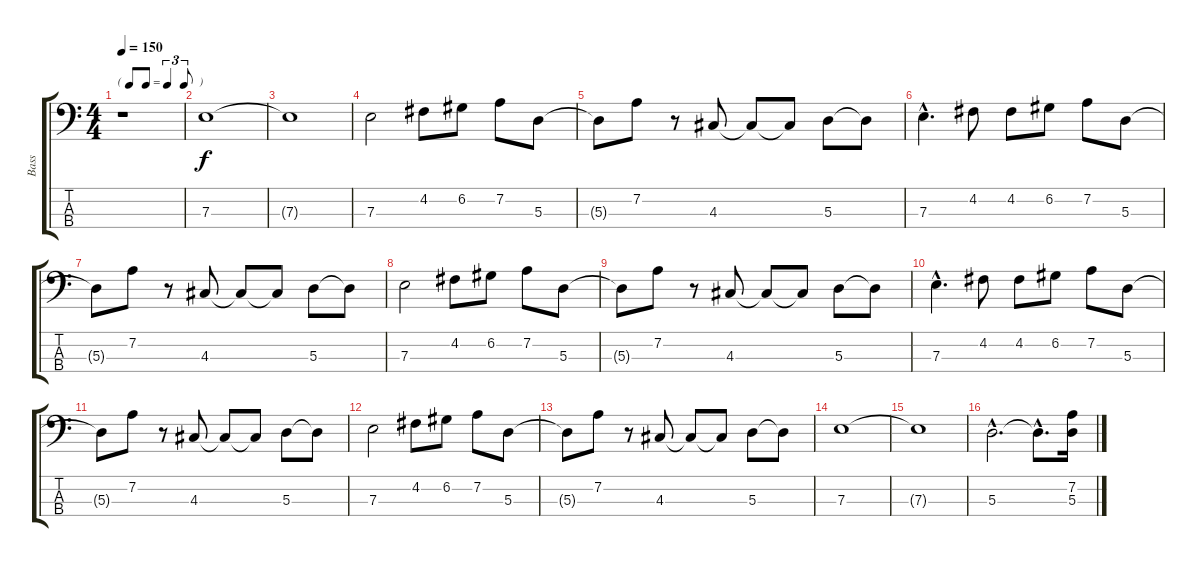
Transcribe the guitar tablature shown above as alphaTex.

\track ("Bass" "Bass") {instrument acousticbass}
\staff {score tabs}
\tuning (G2 D2 A1 E1) {hide}
\ts (4 4)
\tf triplet8th
\tempo 150
\clef f4
\ks c
r.1{dy f instrument acousticbass} |
7.3.1 |
7.3{t}.1 |
7.3.2 4.2.8 6.2.8 7.2.8 5.3.8 |
5.3{t}.8 7.2.8 r.8 4.3.8 4.3{t}.8 4.3{t}.8 5.3.8 5.3{t}.8 |
7.3{hac}.4{d} 4.2.8 4.2.8 6.2.8 7.2.8 5.3.8 |
5.3{t}.8 7.2.8 r.8 4.3.8 4.3{t}.8 4.3{t}.8 5.3.8 5.3{t}.8 |
7.3.2 4.2.8 6.2.8 7.2.8 5.3.8 |
5.3{t}.8 7.2.8 r.8 4.3.8 4.3{t}.8 4.3{t}.8 5.3.8 5.3{t}.8 |
7.3{hac}.4{d} 4.2.8 4.2.8 6.2.8 7.2.8 5.3.8 |
5.3{t}.8 7.2.8 r.8 4.3.8 4.3{t}.8 4.3{t}.8 5.3.8 5.3{t}.8 |
7.3.2 4.2.8 6.2.8 7.2.8 5.3.8 |
5.3{t}.8 7.2.8 r.8 4.3.8 4.3{t}.8 4.3{t}.8 5.3.8 5.3{t}.8 |
7.3.1 |
7.3{t}.1 |
5.3{hac}.2{d} 5.3{hac t}.8{d} (7.2 5.3).16
